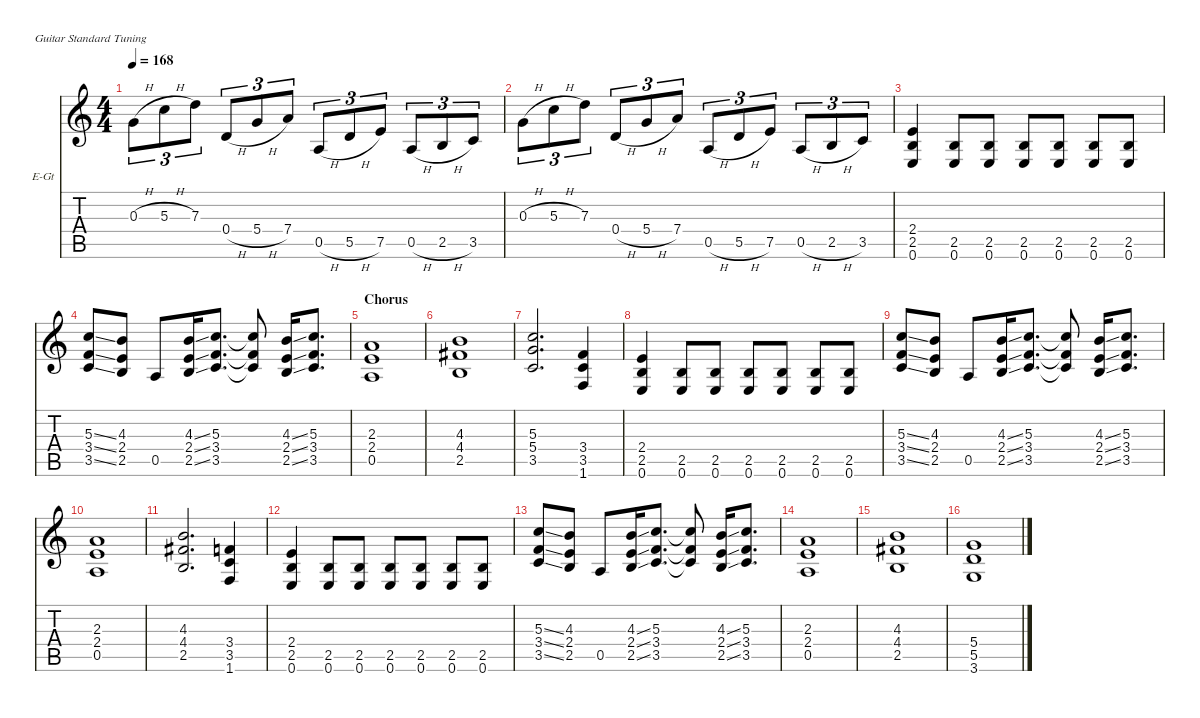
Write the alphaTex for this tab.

\hideDynamics
\bracketExtendMode nobrackets
\firstSystemTrackNameOrientation horizontal
\otherSystemsTrackNameOrientation horizontal
\track ("Guitar IV" "E-Gt") {instrument distortionguitar}
\staff {score tabs}
\tuning (E4 B3 G3 D3 A2 E2)
\ts (4 4)
\tempo 168
\clef g2
\ks c
0.3{h}.8{tu (3 2) dy f} 5.3{h}.8{tu (3 2)} 7.3.8{tu (3 2)} 0.4{h}.8{tu (3 2)} 5.4{h}.8{tu (3 2)} 7.4.8{tu (3 2)} 0.5{h}.8{tu (3 2)} 5.5{h}.8{tu (3 2)} 7.5.8{tu (3 2)} 0.5{h}.8{tu (3 2)} 2.5{h}.8{tu (3 2)} 3.5.8{tu (3 2)} |
0.3{h}.8{tu (3 2)} 5.3{h}.8{tu (3 2)} 7.3.8{tu (3 2)} 0.4{h}.8{tu (3 2)} 5.4{h}.8{tu (3 2)} 7.4.8{tu (3 2)} 0.5{h}.8{tu (3 2)} 5.5{h}.8{tu (3 2)} 7.5.8{tu (3 2)} 0.5{h}.8{tu (3 2)} 2.5{h}.8{tu (3 2)} 3.5.8{tu (3 2)} |
(2.4 2.5 0.6).4 (2.5 0.6).8 (2.5 0.6).8 (2.5 0.6).8 (2.5 0.6).8 (2.5 0.6).8 (2.5 0.6).8 |
(5.3{ss} 3.4{ss} 3.5{ss}).8 (4.3 2.4 2.5).8 0.5.8 (4.3{ss} 2.4{ss} 2.5{ss}).16 (5.3 3.4 3.5).8{d} (5.3{t} 3.4{t} 3.5{t}).8 (4.3{ss} 2.4{ss} 2.5{ss}).16 (5.3 3.4 3.5).8{d} |
\section ("" "Chorus")
(2.3 2.4 0.5).1 |
(4.3 4.4{acc #} 2.5).1 |
(5.3 5.4 3.5).2{d} (3.4 3.5 1.6).4 |
(2.4 2.5 0.6).4 (2.5 0.6).8 (2.5 0.6).8 (2.5 0.6).8 (2.5 0.6).8 (2.5 0.6).8 (2.5 0.6).8 |
(5.3{ss} 3.4{ss} 3.5{ss}).8 (4.3 2.4 2.5).8 0.5.8 (4.3{ss} 2.4{ss} 2.5{ss}).16 (5.3 3.4 3.5).8{d} (5.3{t} 3.4{t} 3.5{t}).8 (4.3{ss} 2.4{ss} 2.5{ss}).16 (5.3 3.4 3.5).8{d} |
(2.3 2.4 0.5).1 |
(4.3 4.4{acc #} 2.5).2{d} (3.4 3.5 1.6).4 |
(2.4 2.5 0.6).4 (2.5 0.6).8 (2.5 0.6).8 (2.5 0.6).8 (2.5 0.6).8 (2.5 0.6).8 (2.5 0.6).8 |
(5.3{ss} 3.4{ss} 3.5{ss}).8 (4.3 2.4 2.5).8 0.5.8 (4.3{ss} 2.4{ss} 2.5{ss}).16 (5.3 3.4 3.5).8{d} (5.3{t} 3.4{t} 3.5{t}).8 (4.3{ss} 2.4{ss} 2.5{ss}).16 (5.3 3.4 3.5).8{d} |
(2.3 2.4 0.5).1 |
(4.3 4.4{acc #} 2.5).1 |
(5.4 5.5 3.6).1
